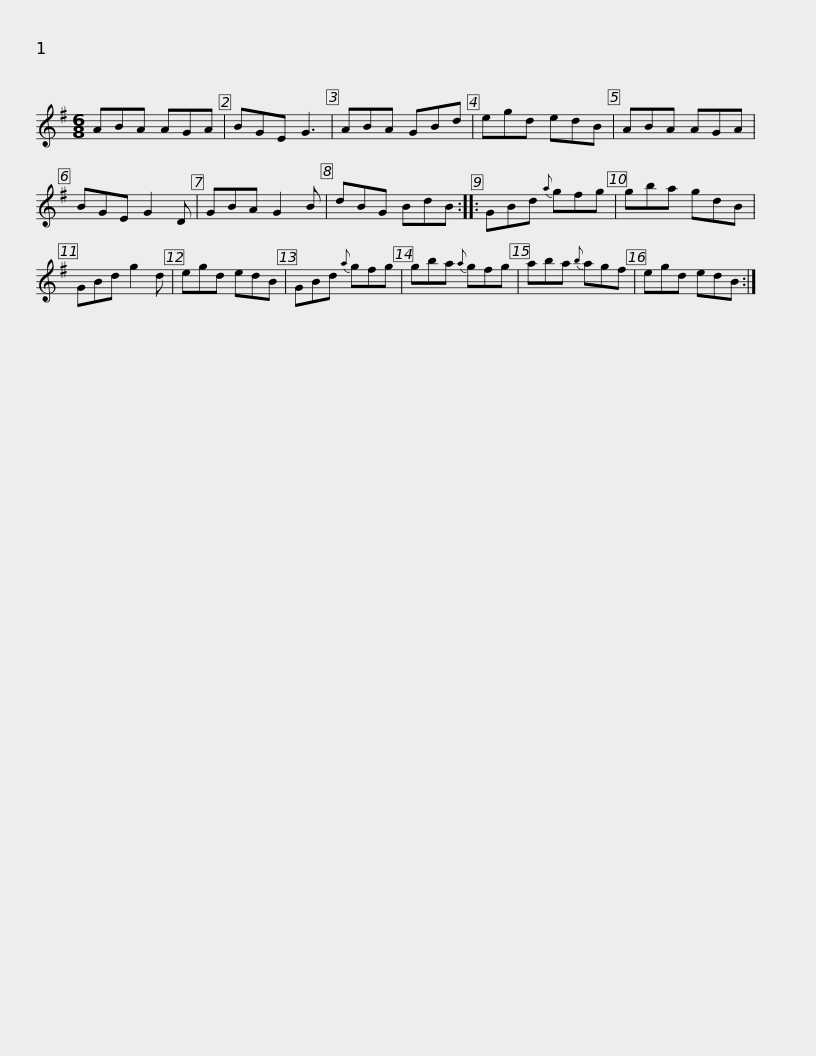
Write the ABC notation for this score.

X:1
L:1/8
M:6/8
I:linebreak $
K:G
V:1 treble
V:1
 ABA AGA | BGE G3 | ABA GBd | egd edB | ABA AGA | %5
 BGE G2 D | GBA G2 B |$ dBG BdB :: GBd{a} gfg | gba gdB | %10
 GBd g2 d | egd edB | GBd{a} gfg |$ gba{a} gfg | aba{b} agf | %15
 egd edB :| %16
